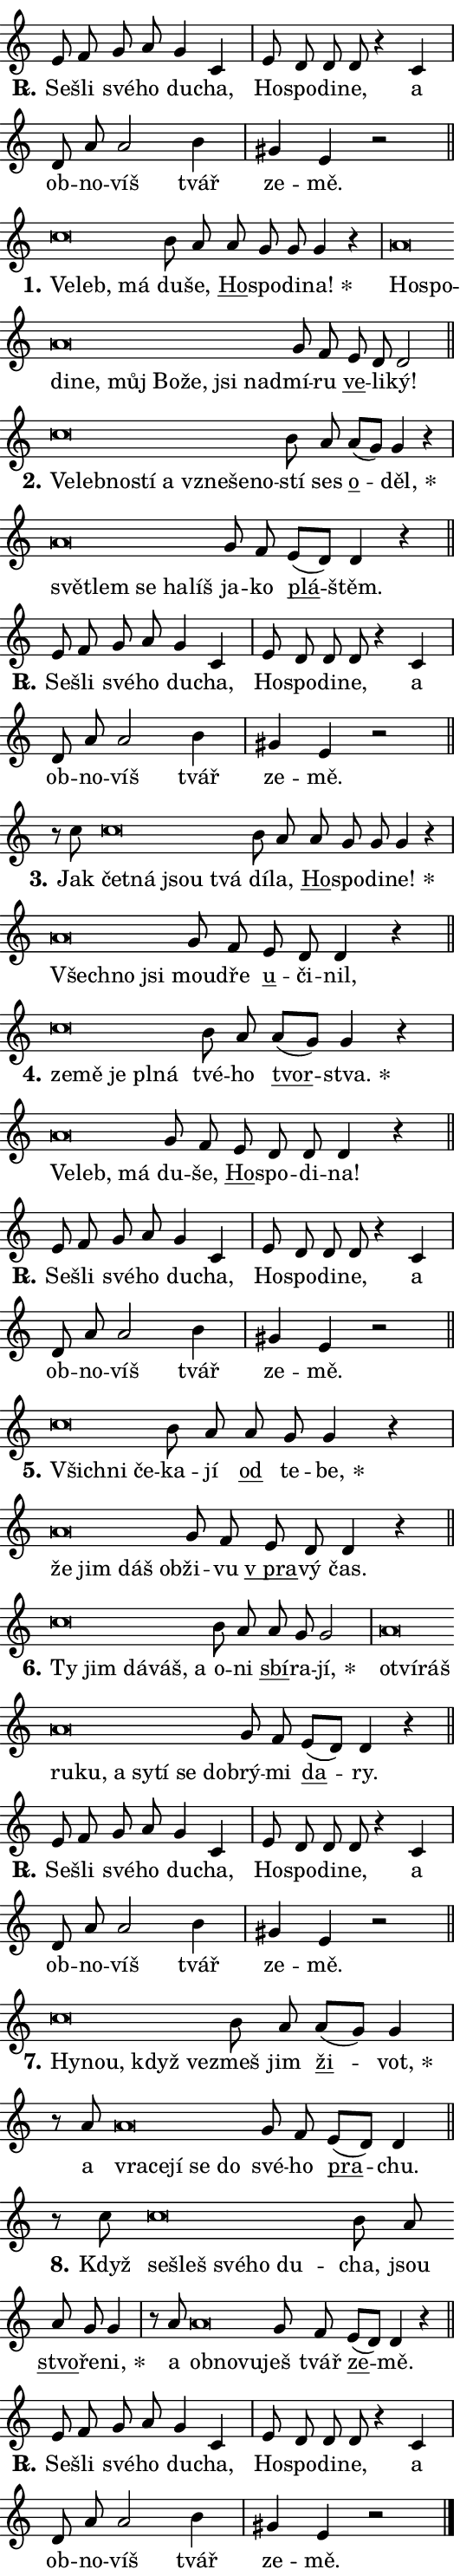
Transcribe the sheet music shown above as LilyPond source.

\version "2.24.0"
\header { tagline = "" }
\paper {
  indent = 0\cm
  top-margin = 0\cm
  right-margin = 0.13\cm % to fit lyric hyphens
  bottom-margin = 0\cm
  left-margin = 0\cm
  paper-width = 9\cm
  page-breaking = #ly:one-page-breaking
  system-system-spacing.basic-distance = #11
  score-system-spacing.basic-distance = #11
  ragged-last = ##f
}


%% Author: Thomas Morley
%% https://lists.gnu.org/archive/html/lilypond-user/2020-05/msg00002.html
#(define (line-position grob)
"Returns position of @var[grob} in current system:
   @code{'start}, if at first time-step
   @code{'end}, if at last time-step
   @code{'middle} otherwise
"
  (let* ((col (ly:item-get-column grob))
         (ln (ly:grob-object col 'left-neighbor))
         (rn (ly:grob-object col 'right-neighbor))
         (col-to-check-left (if (ly:grob? ln) ln col))
         (col-to-check-right (if (ly:grob? rn) rn col))
         (break-dir-left
           (and
             (ly:grob-property col-to-check-left 'non-musical #f)
             (ly:item-break-dir col-to-check-left)))
         (break-dir-right
           (and
             (ly:grob-property col-to-check-right 'non-musical #f)
             (ly:item-break-dir col-to-check-right))))
        (cond ((eqv? 1 break-dir-left) 'start)
              ((eqv? -1 break-dir-right) 'end)
              (else 'middle))))

#(define (tranparent-at-line-position vctor)
  (lambda (grob)
  "Relying on @code{line-position} select the relevant enry from @var{vctor}.
Used to determine transparency,"
    (case (line-position grob)
      ((end) (not (vector-ref vctor 0)))
      ((middle) (not (vector-ref vctor 1)))
      ((start) (not (vector-ref vctor 2))))))

noteHeadBreakVisibility =
#(define-music-function (break-visibility)(vector?)
"Makes @code{NoteHead}s transparent relying on @var{break-visibility}"
#{
  \override NoteHead.transparent =
    #(tranparent-at-line-position break-visibility)
#})

#(define delete-ledgers-for-transparent-note-heads
  (lambda (grob)
    "Reads whether a @code{NoteHead} is transparent.
If so this @code{NoteHead} is removed from @code{'note-heads} from
@var{grob}, which is supposed to be @code{LedgerLineSpanner}.
As a result ledgers are not printed for this @code{NoteHead}"
    (let* ((nhds-array (ly:grob-object grob 'note-heads))
           (nhds-list
             (if (ly:grob-array? nhds-array)
                 (ly:grob-array->list nhds-array)
                 '()))
           ;; Relies on the transparent-property being done before
           ;; Staff.LedgerLineSpanner.after-line-breaking is executed.
           ;; This is fragile ...
           (to-keep
             (remove
               (lambda (nhd)
                 (ly:grob-property nhd 'transparent #f))
               nhds-list)))
      ;; TODO find a better method to iterate over grob-arrays, similiar
      ;; to filter/remove etc for lists
      ;; For now rebuilt from scratch
      (set! (ly:grob-object grob 'note-heads)  '())
      (for-each
        (lambda (nhd)
          (ly:pointer-group-interface::add-grob grob 'note-heads nhd))
        to-keep))))

squashNotes = {
  \override NoteHead.X-extent = #'(-0.2 . 0.2)
  \override NoteHead.Y-extent = #'(-0.75 . 0)
  \override NoteHead.stencil =
    #(lambda (grob)
       (let ((pos (ly:grob-property grob 'staff-position)))
         (begin
           (if (< pos -7) (display "ERROR: Lower brevis then expected\n") (display ""))
           (if (<= pos -6) ly:text-interface::print ly:note-head::print))))
}
unSquashNotes = {
  \revert NoteHead.X-extent
  \revert NoteHead.Y-extent
  \revert NoteHead.stencil
}

hideNotes = \noteHeadBreakVisibility #begin-of-line-visible
unHideNotes = \noteHeadBreakVisibility #all-visible

% work-around for resetting accidentals
% https://lilypond.org/doc/v2.23/Documentation/notation/displaying-rhythms#unmetered-music
cadenzaMeasure = {
  \cadenzaOff
  \partial 1024 s1024
  \cadenzaOn
}

#(define-markup-command (accent layout props text) (markup?)
  "Underline accented syllable"
  (interpret-markup layout props
    #{\markup \override #'(offset . 4.3) \underline { #text }#}))

responsum = \markup \concat {
  "R" \hspace #-1.05 \path #0.1 #'((moveto 0 0.07) (lineto 0.9 0.8)) \hspace #0.05 "."
}

spaceSize = #0.6828661417322834 % exact space size for TeX Gyre Schola

\layout {
  \context {
    \Staff
    \remove "Time_signature_engraver"
    \override LedgerLineSpanner.after-line-breaking = #delete-ledgers-for-transparent-note-heads
  }
  \context {
    \Lyrics {
      \override LyricSpace.minimum-distance = \spaceSize
      \override LyricText.font-name = #"TeX Gyre Schola"
      \override LyricText.font-size = 1
      \override StanzaNumber.font-name = #"TeX Gyre Schola Bold"
      \override StanzaNumber.font-size = 1
    }
  }
  \context {
    \Score 
    \override NoteHead.text =
      #(lambda (grob) 
        (let ((pos (ly:grob-property grob 'staff-position)))
          #{\markup {
            \combine
              \halign #-0.55 \raise #(if (= pos -6) 0 0.5) \override #'(thickness . 2) \draw-line #'(3.2 . 0)
              \musicglyph "noteheads.sM1"
          }#}))
  }
}

% magnetic-lyrics.ily
%
%   written by
%     Jean Abou Samra <jean@abou-samra.fr>
%     Werner Lemberg <wl@gnu.org>
%
%   adapted by
%     Jiri Hon <jiri.hon@gmail.com>
%
% Version 2022-Apr-15

% https://www.mail-archive.com/lilypond-user@gnu.org/msg149350.html

#(define (Left_hyphen_pointer_engraver context)
   "Collect syllable-hyphen-syllable occurrences in lyrics and store
them in properties.  This engraver only looks to the left.  For
example, if the lyrics input is @code{foo -- bar}, it does the
following.

@itemize @bullet
@item
Set the @code{text} property of the @code{LyricHyphen} grob between
@q{foo} and @q{bar} to @code{foo}.

@item
Set the @code{left-hyphen} property of the @code{LyricText} grob with
text @q{foo} to the @code{LyricHyphen} grob between @q{foo} and
@q{bar}.
@end itemize

Use this auxiliary engraver in combination with the
@code{lyric-@/text::@/apply-@/magnetic-@/offset!} hook."
   (let ((hyphen #f)
         (text #f))
     (make-engraver
      (acknowledgers
       ((lyric-syllable-interface engraver grob source-engraver)
        (set! text grob)))
      (end-acknowledgers
       ((lyric-hyphen-interface engraver grob source-engraver)
        ;(when (not (grob::has-interface grob 'lyric-space-interface))
          (set! hyphen grob)));)
      ((stop-translation-timestep engraver)
       (when (and text hyphen)
         (ly:grob-set-object! text 'left-hyphen hyphen))
       (set! text #f)
       (set! hyphen #f)))))

#(define (lyric-text::apply-magnetic-offset! grob)
   "If the space between two syllables is less than the value in
property @code{LyricText@/.details@/.squash-threshold}, move the right
syllable to the left so that it gets concatenated with the left
syllable.

Use this function as a hook for
@code{LyricText@/.after-@/line-@/breaking} if the
@code{Left_@/hyphen_@/pointer_@/engraver} is active."
   (let ((hyphen (ly:grob-object grob 'left-hyphen #f)))
     (when hyphen
       (let ((left-text (ly:spanner-bound hyphen LEFT)))
         (when (grob::has-interface left-text 'lyric-syllable-interface)
           (let* ((common (ly:grob-common-refpoint grob left-text X))
                  (this-x-ext (ly:grob-extent grob common X))
                  (left-x-ext
                   (begin
                     ;; Trigger magnetism for left-text.
                     (ly:grob-property left-text 'after-line-breaking)
                     (ly:grob-extent left-text common X)))
                  ;; `delta` is the gap width between two syllables.
                  (delta (- (interval-start this-x-ext)
                            (interval-end left-x-ext)))
                  (details (ly:grob-property grob 'details))
                  (threshold (assoc-get 'squash-threshold details 0.2)))
             (when (< delta threshold)
               (let* (;; We have to manipulate the input text so that
                      ;; ligatures crossing syllable boundaries are not
                      ;; disabled.  For languages based on the Latin
                      ;; script this is essentially a beautification.
                      ;; However, for non-Western scripts it can be a
                      ;; necessity.
                      (lt (ly:grob-property left-text 'text))
                      (rt (ly:grob-property grob 'text))
                      (is-space (grob::has-interface hyphen 'lyric-space-interface))
                      (space (if is-space " " ""))
                      (extra-delta (if is-space spaceSize 0))
                      ;; Append new syllable.
                      (ltrt-space (if (and (string? lt) (string? rt))
                                (string-append lt space rt)
                                (make-concat-markup (list lt space rt))))
                      ;; Right-align `ltrt` to the right side.
                      (ltrt-space-markup (grob-interpret-markup
                               grob
                               (make-translate-markup
                                (cons (interval-length this-x-ext) 0)
                                (make-right-align-markup ltrt-space)))))
                 (begin
                   ;; Don't print `left-text`.
                   (ly:grob-set-property! left-text 'stencil #f)
                   ;; Set text and stencil (which holds all collected
                   ;; syllables so far) and shift it to the left.
                   (ly:grob-set-property! grob 'text ltrt-space)
                   (ly:grob-set-property! grob 'stencil ltrt-space-markup)
                   (ly:grob-translate-axis! grob (- (- delta extra-delta)) X))))))))))


#(define (lyric-hyphen::displace-bounds-first grob)
   ;; Make very sure this callback isn't triggered too early.
   (let ((left (ly:spanner-bound grob LEFT))
         (right (ly:spanner-bound grob RIGHT)))
     (ly:grob-property left 'after-line-breaking)
     (ly:grob-property right 'after-line-breaking)
     (ly:lyric-hyphen::print grob)))

squashThreshold = #0.4

\layout {
  \context {
    \Lyrics
    \consists #Left_hyphen_pointer_engraver
    \override LyricText.after-line-breaking =
      #lyric-text::apply-magnetic-offset!
    \override LyricHyphen.stencil = #lyric-hyphen::displace-bounds-first
    \override LyricText.details.squash-threshold = \squashThreshold
    \override LyricHyphen.minimum-distance = 0
    \override LyricHyphen.minimum-length = \squashThreshold
  }
}

squashText = \override LyricText.details.squash-threshold = 9999
unSquashText = \override LyricText.details.squash-threshold = \squashThreshold

leftText = \override LyricText.self-alignment-X = #LEFT
unLeftText = \revert LyricText.self-alignment-X

starOffset = #(lambda (grob) 
                (let ((x_offset (ly:self-alignment-interface::aligned-on-x-parent grob)))
                  (if (= x_offset 0) 0 (+ x_offset 1.2))))

star = #(define-music-function (syllable)(string?)
"Append star separator at the end of a syllable"
#{
  \once \override LyricText.X-offset = #starOffset
  \lyricmode { \markup {
    #syllable
    \override #'((font-name . "TeX Gyre Schola Bold")) \hspace #0.2 \lower #0.65 \larger "*"
  } }
#})

starAccent = #(define-music-function (syllable)(string?)
"Append star separator at the end of a syllable and make accent"
#{
  \once \override LyricText.X-offset = #starOffset
  \lyricmode { \markup {
    \accent #syllable
    \override #'((font-name . "TeX Gyre Schola Bold")) \hspace #0.2 \lower #0.65 \larger "*"
  } }
#})

breath = #(define-music-function (syllable)(string?)
"Append breathing indicator at the end of a syllable"
#{
  \lyricmode { \markup { #syllable "+" } }
#})

optionalBreath = #(define-music-function (syllable)(string?)
"Append optional breathing indicator at the end of a syllable"
#{
  \lyricmode { \markup { #syllable "(+)" } }
#})


\score {
    <<
        \new Voice = "melody" { \cadenzaOn \key c \major \relative { e'8 f g a g4 c, \cadenzaMeasure \bar "|" e8 d d d r4 c \cadenzaMeasure \bar "|" d8 a' a2 b4 \cadenzaMeasure \bar "|" gis e r2 \cadenzaMeasure \bar "||" \break } }
        \new Lyrics \lyricsto "melody" { \lyricmode { \set stanza = \responsum
Se -- šli své -- ho du -- cha, Ho -- spo -- di -- ne, a ob -- no -- víš tvář ze -- mě. } }
    >>
    \layout {}
}

\score {
    <<
        \new Voice = "melody" { \cadenzaOn \key c \major \relative { \squashNotes c''\breve*1/16 \hideNotes \breve*1/16 \breve*1/16 \bar "" \unHideNotes \unSquashNotes b8 a \bar "" a g g g4 r \cadenzaMeasure \bar "|" \squashNotes a\breve*1/16 \hideNotes \breve*1/16 \bar "" \breve*1/16 \bar "" \breve*1/16 \bar "" \breve*1/16 \bar "" \breve*1/16 \bar "" \breve*1/16 \bar "" \breve*1/16 \breve*1/16 \bar "" \unHideNotes \unSquashNotes g8 f \bar "" e d d2 \cadenzaMeasure \bar "||" \break } }
        \new Lyrics \lyricsto "melody" { \lyricmode { \set stanza = "1."
\leftText Ve -- \squashText leb, má \unLeftText \unSquashText du -- še, \markup \accent Ho -- spo -- di -- \star na! \leftText Ho -- \squashText spo -- di -- ne, můj Bo -- že, jsi nad -- \unLeftText \unSquashText mí -- ru \markup \accent ve -- li -- ký! } }
    >>
    \layout {}
}

\score {
    <<
        \new Voice = "melody" { \cadenzaOn \key c \major \relative { \squashNotes c''\breve*1/16 \hideNotes \breve*1/16 \bar "" \breve*1/16 \bar "" \breve*1/16 \bar "" \breve*1/16 \bar "" \breve*1/16 \bar "" \breve*1/16 \breve*1/16 \bar "" \unHideNotes \unSquashNotes b8 a \bar "" a[( g)] g4 r \cadenzaMeasure \bar "|" \squashNotes a\breve*1/16 \hideNotes \breve*1/16 \bar "" \breve*1/16 \bar "" \breve*1/16 \breve*1/16 \bar "" \unHideNotes \unSquashNotes g8 f \bar "" e[( d)] d4 r \cadenzaMeasure \bar "||" \break } }
        \new Lyrics \lyricsto "melody" { \lyricmode { \set stanza = "2."
\leftText Ve -- \squashText leb -- no -- stí a vzne -- še -- no -- \unLeftText \unSquashText stí ses \markup \accent o -- \star děl, \leftText svě -- \squashText tlem se ha -- líš \unLeftText \unSquashText ja -- ko \markup \accent plá -- štěm. } }
    >>
    \layout {}
}

\score {
    <<
        \new Voice = "melody" { \cadenzaOn \key c \major \relative { e'8 f g a g4 c, \cadenzaMeasure \bar "|" e8 d d d r4 c \cadenzaMeasure \bar "|" d8 a' a2 b4 \cadenzaMeasure \bar "|" gis e r2 \cadenzaMeasure \bar "||" \break } }
        \new Lyrics \lyricsto "melody" { \lyricmode { \set stanza = \responsum
Se -- šli své -- ho du -- cha, Ho -- spo -- di -- ne, a ob -- no -- víš tvář ze -- mě. } }
    >>
    \layout {}
}

\score {
    <<
        \new Voice = "melody" { \cadenzaOn \key c \major \relative { r8 c''8 \squashNotes c\breve*1/16 \hideNotes \breve*1/16 \bar "" \breve*1/16 \breve*1/16 \bar "" \unHideNotes \unSquashNotes b8 a \bar "" a g g g4 r \cadenzaMeasure \bar "|" \squashNotes a\breve*1/16 \hideNotes \breve*1/16 \breve*1/16 \bar "" \unHideNotes \unSquashNotes g8 f \bar "" e d d4 r \cadenzaMeasure \bar "||" \break } }
        \new Lyrics \lyricsto "melody" { \lyricmode { \set stanza = "3."
Jak \leftText čet -- \squashText ná jsou tvá \unLeftText \unSquashText dí -- la, \markup \accent Ho -- spo -- di -- \star ne! \leftText Všech -- \squashText no jsi \unLeftText \unSquashText mou -- dře \markup \accent u -- či -- nil, } }
    >>
    \layout {}
}

\score {
    <<
        \new Voice = "melody" { \cadenzaOn \key c \major \relative { \squashNotes c''\breve*1/16 \hideNotes \breve*1/16 \bar "" \breve*1/16 \bar "" \breve*1/16 \breve*1/16 \bar "" \unHideNotes \unSquashNotes b8 a \bar "" a[( g)] g4 r \cadenzaMeasure \bar "|" \squashNotes a\breve*1/16 \hideNotes \breve*1/16 \breve*1/16 \bar "" \unHideNotes \unSquashNotes g8 f \bar "" e d d d4 r \cadenzaMeasure \bar "||" \break } }
        \new Lyrics \lyricsto "melody" { \lyricmode { \set stanza = "4."
\leftText ze -- \squashText mě je pl -- ná \unLeftText \unSquashText tvé -- ho \markup \accent tvor -- \star stva. \leftText Ve -- \squashText leb, má \unLeftText \unSquashText du -- še, \markup \accent Ho -- spo -- di -- na! } }
    >>
    \layout {}
}

\score {
    <<
        \new Voice = "melody" { \cadenzaOn \key c \major \relative { e'8 f g a g4 c, \cadenzaMeasure \bar "|" e8 d d d r4 c \cadenzaMeasure \bar "|" d8 a' a2 b4 \cadenzaMeasure \bar "|" gis e r2 \cadenzaMeasure \bar "||" \break } }
        \new Lyrics \lyricsto "melody" { \lyricmode { \set stanza = \responsum
Se -- šli své -- ho du -- cha, Ho -- spo -- di -- ne, a ob -- no -- víš tvář ze -- mě. } }
    >>
    \layout {}
}

\score {
    <<
        \new Voice = "melody" { \cadenzaOn \key c \major \relative { \squashNotes c''\breve*1/16 \hideNotes \breve*1/16 \breve*1/16 \bar "" \unHideNotes \unSquashNotes b8 a \bar "" a g g4 r \cadenzaMeasure \bar "|" \squashNotes a\breve*1/16 \hideNotes \breve*1/16 \bar "" \breve*1/16 \breve*1/16 \bar "" \unHideNotes \unSquashNotes g8 f \bar "" e d d4 r \cadenzaMeasure \bar "||" \break } }
        \new Lyrics \lyricsto "melody" { \lyricmode { \set stanza = "5."
\leftText Všich -- \squashText ni če -- \unLeftText \unSquashText ka -- jí \markup \accent od te -- \star be, \leftText že \squashText jim dáš ob -- \unLeftText \unSquashText ži -- vu \markup \accent "v pra" -- vý čas. } }
    >>
    \layout {}
}

\score {
    <<
        \new Voice = "melody" { \cadenzaOn \key c \major \relative { \squashNotes c''\breve*1/16 \hideNotes \breve*1/16 \bar "" \breve*1/16 \bar "" \breve*1/16 \breve*1/16 \bar "" \unHideNotes \unSquashNotes b8 a \bar "" a g g2 \cadenzaMeasure \bar "|" \squashNotes a\breve*1/16 \hideNotes \breve*1/16 \bar "" \breve*1/16 \bar "" \breve*1/16 \bar "" \breve*1/16 \bar "" \breve*1/16 \bar "" \breve*1/16 \bar "" \breve*1/16 \bar "" \breve*1/16 \breve*1/16 \bar "" \unHideNotes \unSquashNotes g8 f \bar "" e[( d)] d4 r \cadenzaMeasure \bar "||" \break } }
        \new Lyrics \lyricsto "melody" { \lyricmode { \set stanza = "6."
\leftText Ty \squashText jim dá -- váš, a \unLeftText \unSquashText o -- ni \markup \accent sbí -- ra -- \star jí, \leftText o -- \squashText tví -- ráš ru -- ku, a sy -- tí se do -- \unLeftText \unSquashText brý -- mi \markup \accent da -- ry. } }
    >>
    \layout {}
}

\score {
    <<
        \new Voice = "melody" { \cadenzaOn \key c \major \relative { e'8 f g a g4 c, \cadenzaMeasure \bar "|" e8 d d d r4 c \cadenzaMeasure \bar "|" d8 a' a2 b4 \cadenzaMeasure \bar "|" gis e r2 \cadenzaMeasure \bar "||" \break } }
        \new Lyrics \lyricsto "melody" { \lyricmode { \set stanza = \responsum
Se -- šli své -- ho du -- cha, Ho -- spo -- di -- ne, a ob -- no -- víš tvář ze -- mě. } }
    >>
    \layout {}
}

\score {
    <<
        \new Voice = "melody" { \cadenzaOn \key c \major \relative { \squashNotes c''\breve*1/16 \hideNotes \breve*1/16 \bar "" \breve*1/16 \breve*1/16 \bar "" \unHideNotes \unSquashNotes b8 a \bar "" a[( g)] g4 \cadenzaMeasure \bar "|" r8 a8 \squashNotes a\breve*1/16 \hideNotes \breve*1/16 \bar "" \breve*1/16 \bar "" \breve*1/16 \breve*1/16 \bar "" \unHideNotes \unSquashNotes g8 f \bar "" e[( d)] d4 \cadenzaMeasure \bar "||" \break } }
        \new Lyrics \lyricsto "melody" { \lyricmode { \set stanza = "7."
\leftText Hy -- \squashText nou, když ve -- \unLeftText \unSquashText zmeš jim \markup \accent ži -- \star vot, a \leftText vra -- \squashText ce -- jí se do \unLeftText \unSquashText své -- ho \markup \accent pra -- chu. } }
    >>
    \layout {}
}

\score {
    <<
        \new Voice = "melody" { \cadenzaOn \key c \major \relative { r8 c''8 \squashNotes c\breve*1/16 \hideNotes \breve*1/16 \bar "" \breve*1/16 \bar "" \breve*1/16 \breve*1/16 \bar "" \unHideNotes \unSquashNotes b8 a \bar "" a g g4 \cadenzaMeasure \bar "|" r8 a8 \squashNotes a\breve*1/16 \hideNotes \breve*1/16 \breve*1/16 \bar "" \unHideNotes \unSquashNotes g8 f \bar "" e[( d)] d4 r \cadenzaMeasure \bar "||" \break } }
        \new Lyrics \lyricsto "melody" { \lyricmode { \set stanza = "8."
Když \leftText se -- \squashText šleš své -- ho du -- \unLeftText \unSquashText cha, jsou \markup \accent stvo -- ře -- \star ni, a \leftText ob -- \squashText no -- vu -- \unLeftText \unSquashText ješ tvář \markup \accent ze -- mě. } }
    >>
    \layout {}
}

\score {
    <<
        \new Voice = "melody" { \cadenzaOn \key c \major \relative { e'8 f g a g4 c, \cadenzaMeasure \bar "|" e8 d d d r4 c \cadenzaMeasure \bar "|" d8 a' a2 b4 \cadenzaMeasure \bar "|" gis e r2 \cadenzaMeasure \bar "||" \break } \bar "|." }
        \new Lyrics \lyricsto "melody" { \lyricmode { \set stanza = \responsum
Se -- šli své -- ho du -- cha, Ho -- spo -- di -- ne, a ob -- no -- víš tvář ze -- mě. } }
    >>
    \layout {}
}
